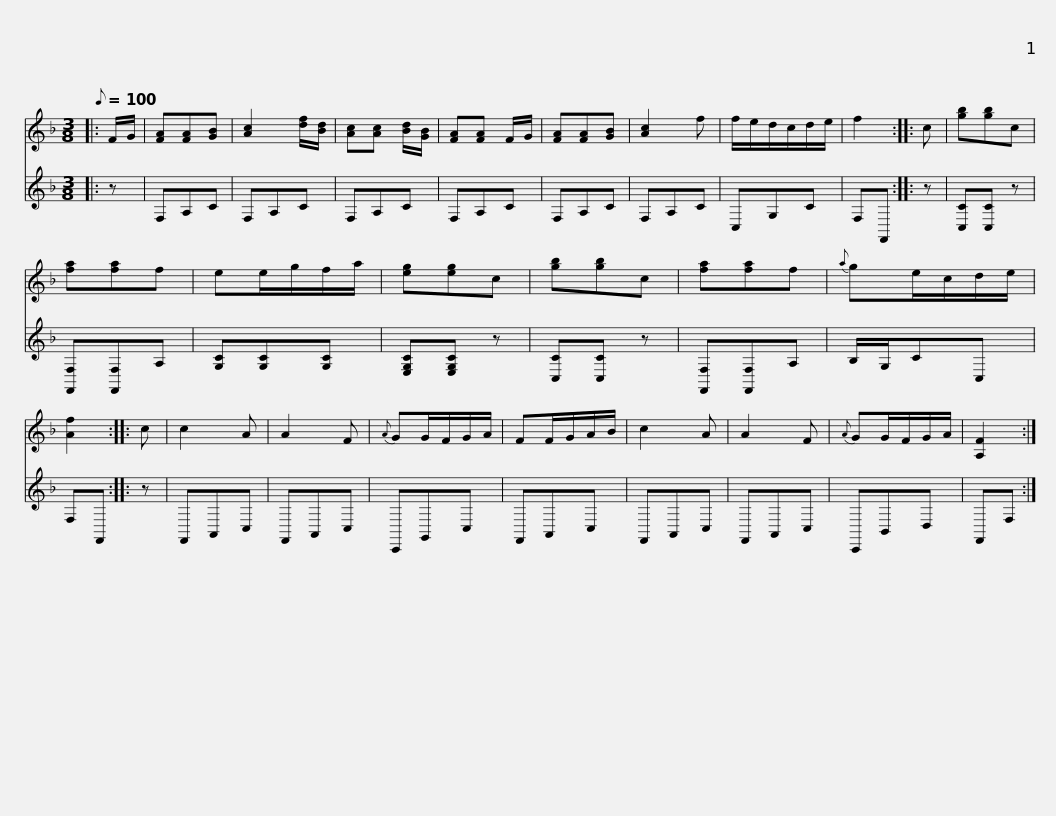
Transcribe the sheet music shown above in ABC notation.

X:1
%%score 1 2
L:1/8
Q:1/8=100
M:3/8
I:linebreak $
K:F
V:1 treble
V:2 treble
V:1
|: F/G/ | [FA][FA][GB] | [Ac]2 [df]/[Bd]/ | [Ac][Ac] [Bd]/[GB]/ | [FA][FA] F/G/ | %5
 [FA][FA][GB] | [Ac]2 f | f/e/d/c/d/e/ | f2 :: c |$ %10
 [gb][gb]c | [fa][fa]f | ee/g/f/a/ | [eg][eg]c | [gb][gb]c | %15
 [fa][fa]f |{a} ge/c/d/e/ | [Af]2 :: c | c2 A |$ %20
 A2 F |{A} GG/F/G/A/ | FF/G/A/B/ | c2 A | A2 F | %25
{A} GG/F/G/A/ | [A,F]2 :| %27
V:2
|: z | F,A,C | F,A,C | F,A,C | F,A,C | %5
 F,A,C | F,A,C | C,G,C | F,F,, :: z |$ %10
 [C,C][C,C] z | [F,,F,][F,,F,]A, | [G,C][G,C][G,C] | [E,G,C][E,G,C] z | [C,C][C,C] z | %15
 [F,,F,][F,,F,]A, | B,/G,/CC, | F,F,, :: z | F,,A,,C, |$ %20
 F,,A,,C, | C,,G,,C, | F,,A,,C, | F,,A,,C, | F,,A,,C, | %25
 C,,B,,D, | F,,F, :| %27
